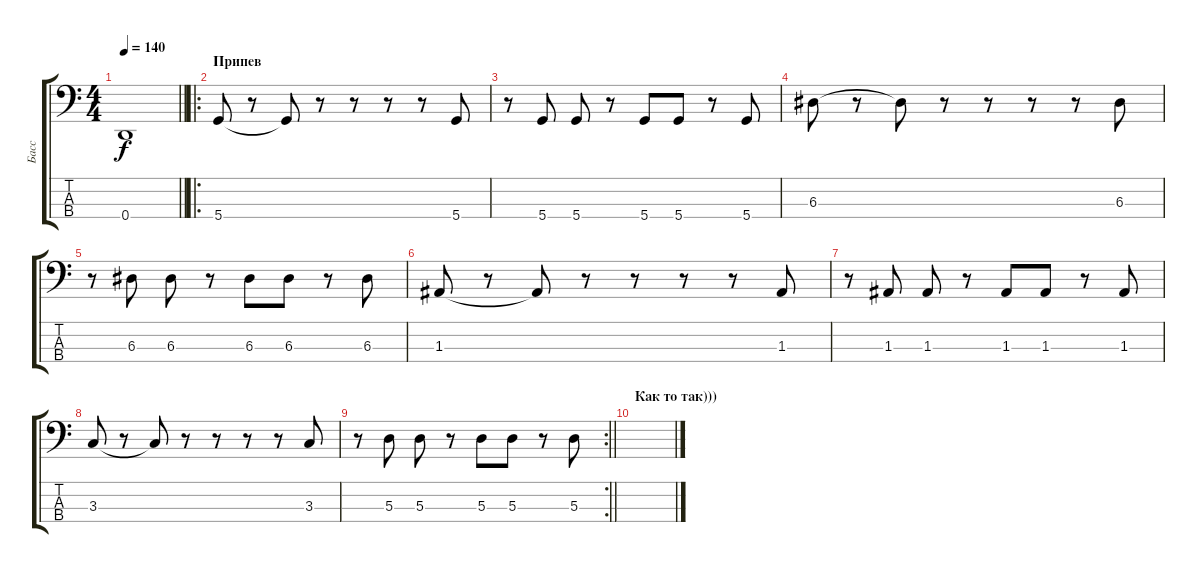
\track ("Басс" "Басс") {instrument electricbassfinger}
\staff {score tabs}
\tuning (G2 D2 A1 D1) {hide}
\ts (4 4)
\tempo 140
\clef f4
\barLineRight lightlight
\ks c
0.4.1{dy f} |
\ro
\section ("" "Припев")
5.4.8 r.8 5.4{t}.8 r.8 r.8 r.8 r.8 5.4.8 |
r.8 5.4.8 5.4.8 r.8 5.4.8 5.4.8 r.8 5.4.8 |
6.3.8 r.8 6.3{t}.8 r.8 r.8 r.8 r.8 6.3.8 |
r.8 6.3.8 6.3.8 r.8 6.3.8 6.3.8 r.8 6.3.8 |
1.3.8 r.8 1.3{t}.8 r.8 r.8 r.8 r.8 1.3.8 |
r.8 1.3.8 1.3.8 r.8 1.3.8 1.3.8 r.8 1.3.8 |
3.3.8 r.8 3.3{t}.8 r.8 r.8 r.8 r.8 3.3.8 |
\rc 2
\barLineRight lightlight
r.8 5.3.8 5.3.8 r.8 5.3.8 5.3.8 r.8 5.3.8 |
\section ("" "Как то так)))")
